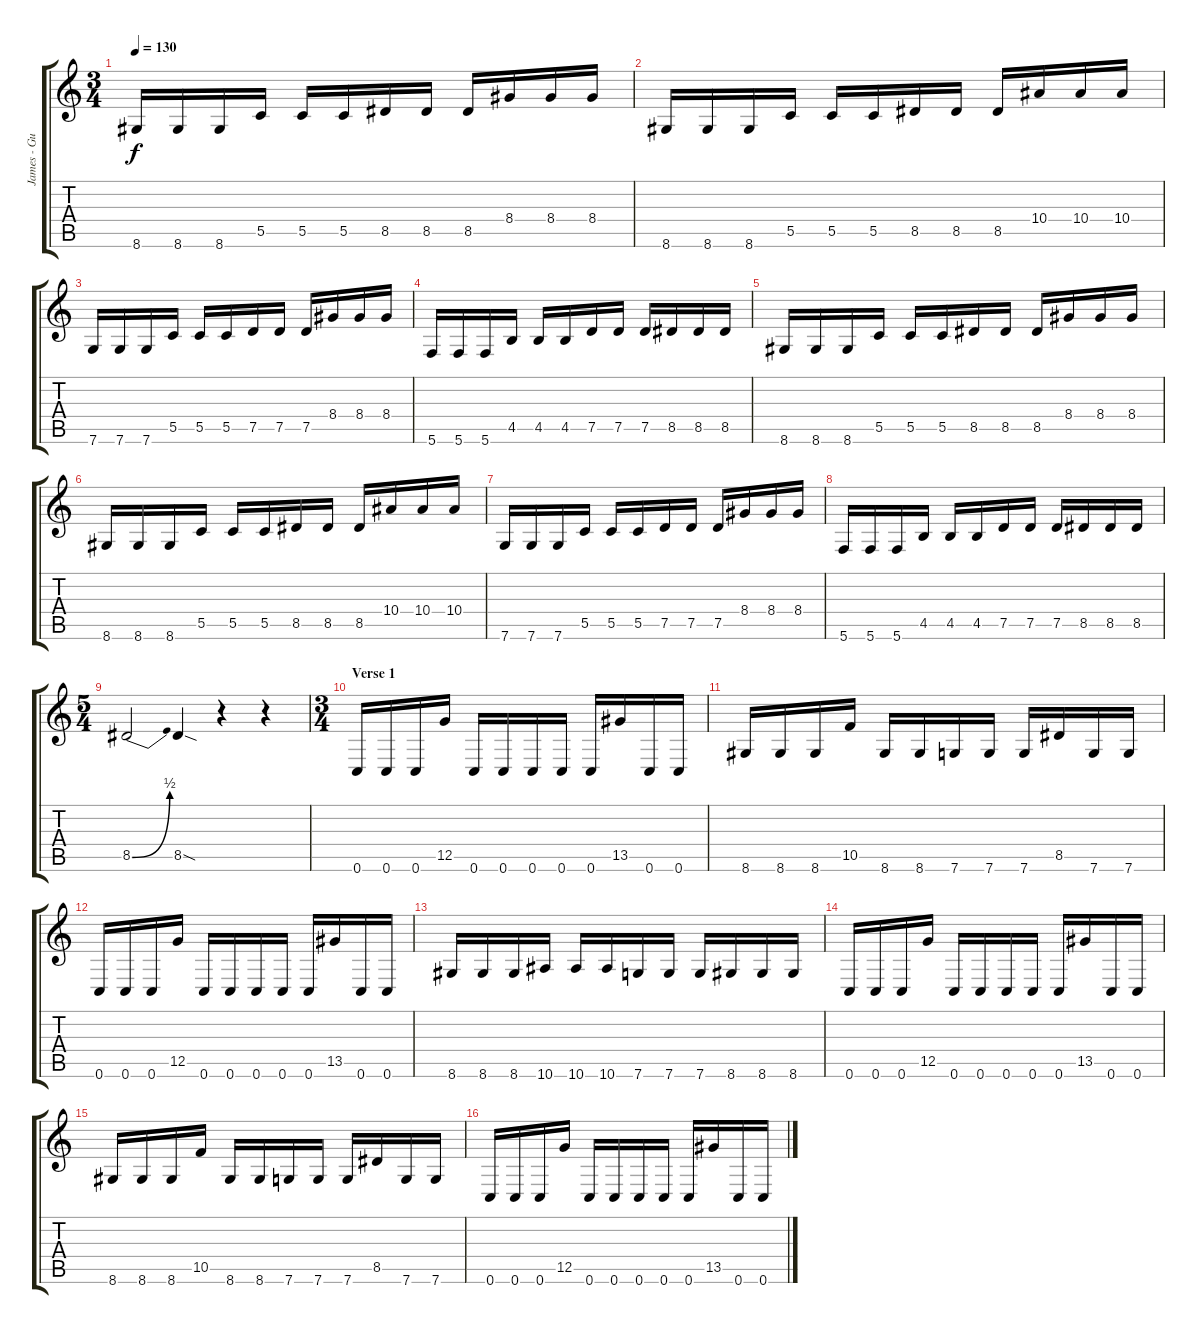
\track ("James - Guitar" "James - Gu") {instrument distortionguitar}
\staff {score tabs}
\tuning (D4 A3 F3 C3 G2 C2) {hide}
\ts (3 4)
\tempo 130
\clef g2
\ks c
8.6.16{dy f} 8.6.16 8.6.16 5.5.16 5.5.16 5.5.16 8.5.16 8.5.16 8.5.16 8.4.16 8.4.16 8.4.16 |
8.6.16 8.6.16 8.6.16 5.5.16 5.5.16 5.5.16 8.5.16 8.5.16 8.5.16 10.4.16 10.4.16 10.4.16 |
7.6.16 7.6.16 7.6.16 5.5.16 5.5.16 5.5.16 7.5.16 7.5.16 7.5.16 8.4.16 8.4.16 8.4.16 |
5.6.16 5.6.16 5.6.16 4.5.16 4.5.16 4.5.16 7.5.16 7.5.16 7.5.16 8.5.16 8.5.16 8.5.16 |
8.6.16 8.6.16 8.6.16 5.5.16 5.5.16 5.5.16 8.5.16 8.5.16 8.5.16 8.4.16 8.4.16 8.4.16 |
8.6.16 8.6.16 8.6.16 5.5.16 5.5.16 5.5.16 8.5.16 8.5.16 8.5.16 10.4.16 10.4.16 10.4.16 |
7.6.16 7.6.16 7.6.16 5.5.16 5.5.16 5.5.16 7.5.16 7.5.16 7.5.16 8.4.16 8.4.16 8.4.16 |
5.6.16 5.6.16 5.6.16 4.5.16 4.5.16 4.5.16 7.5.16 7.5.16 7.5.16 8.5.16 8.5.16 8.5.16 |
\ts (5 4)
8.5{be (bend 0 0 60 2)}.2 8.5{sod}.4 r.4 r.4 |
\ts (3 4)
\section ("" "Verse 1")
0.6.16 0.6.16 0.6.16 12.5.16 0.6.16 0.6.16 0.6.16 0.6.16 0.6.16 13.5.16 0.6.16 0.6.16 |
8.6.16 8.6.16 8.6.16 10.5.16 8.6.16 8.6.16 7.6.16 7.6.16 7.6.16 8.5.16 7.6.16 7.6.16 |
0.6.16 0.6.16 0.6.16 12.5.16 0.6.16 0.6.16 0.6.16 0.6.16 0.6.16 13.5.16 0.6.16 0.6.16 |
8.6.16 8.6.16 8.6.16 10.6.16 10.6.16 10.6.16 7.6.16 7.6.16 7.6.16 8.6.16 8.6.16 8.6.16 |
0.6.16 0.6.16 0.6.16 12.5.16 0.6.16 0.6.16 0.6.16 0.6.16 0.6.16 13.5.16 0.6.16 0.6.16 |
8.6.16 8.6.16 8.6.16 10.5.16 8.6.16 8.6.16 7.6.16 7.6.16 7.6.16 8.5.16 7.6.16 7.6.16 |
0.6.16 0.6.16 0.6.16 12.5.16 0.6.16 0.6.16 0.6.16 0.6.16 0.6.16 13.5.16 0.6.16 0.6.16
